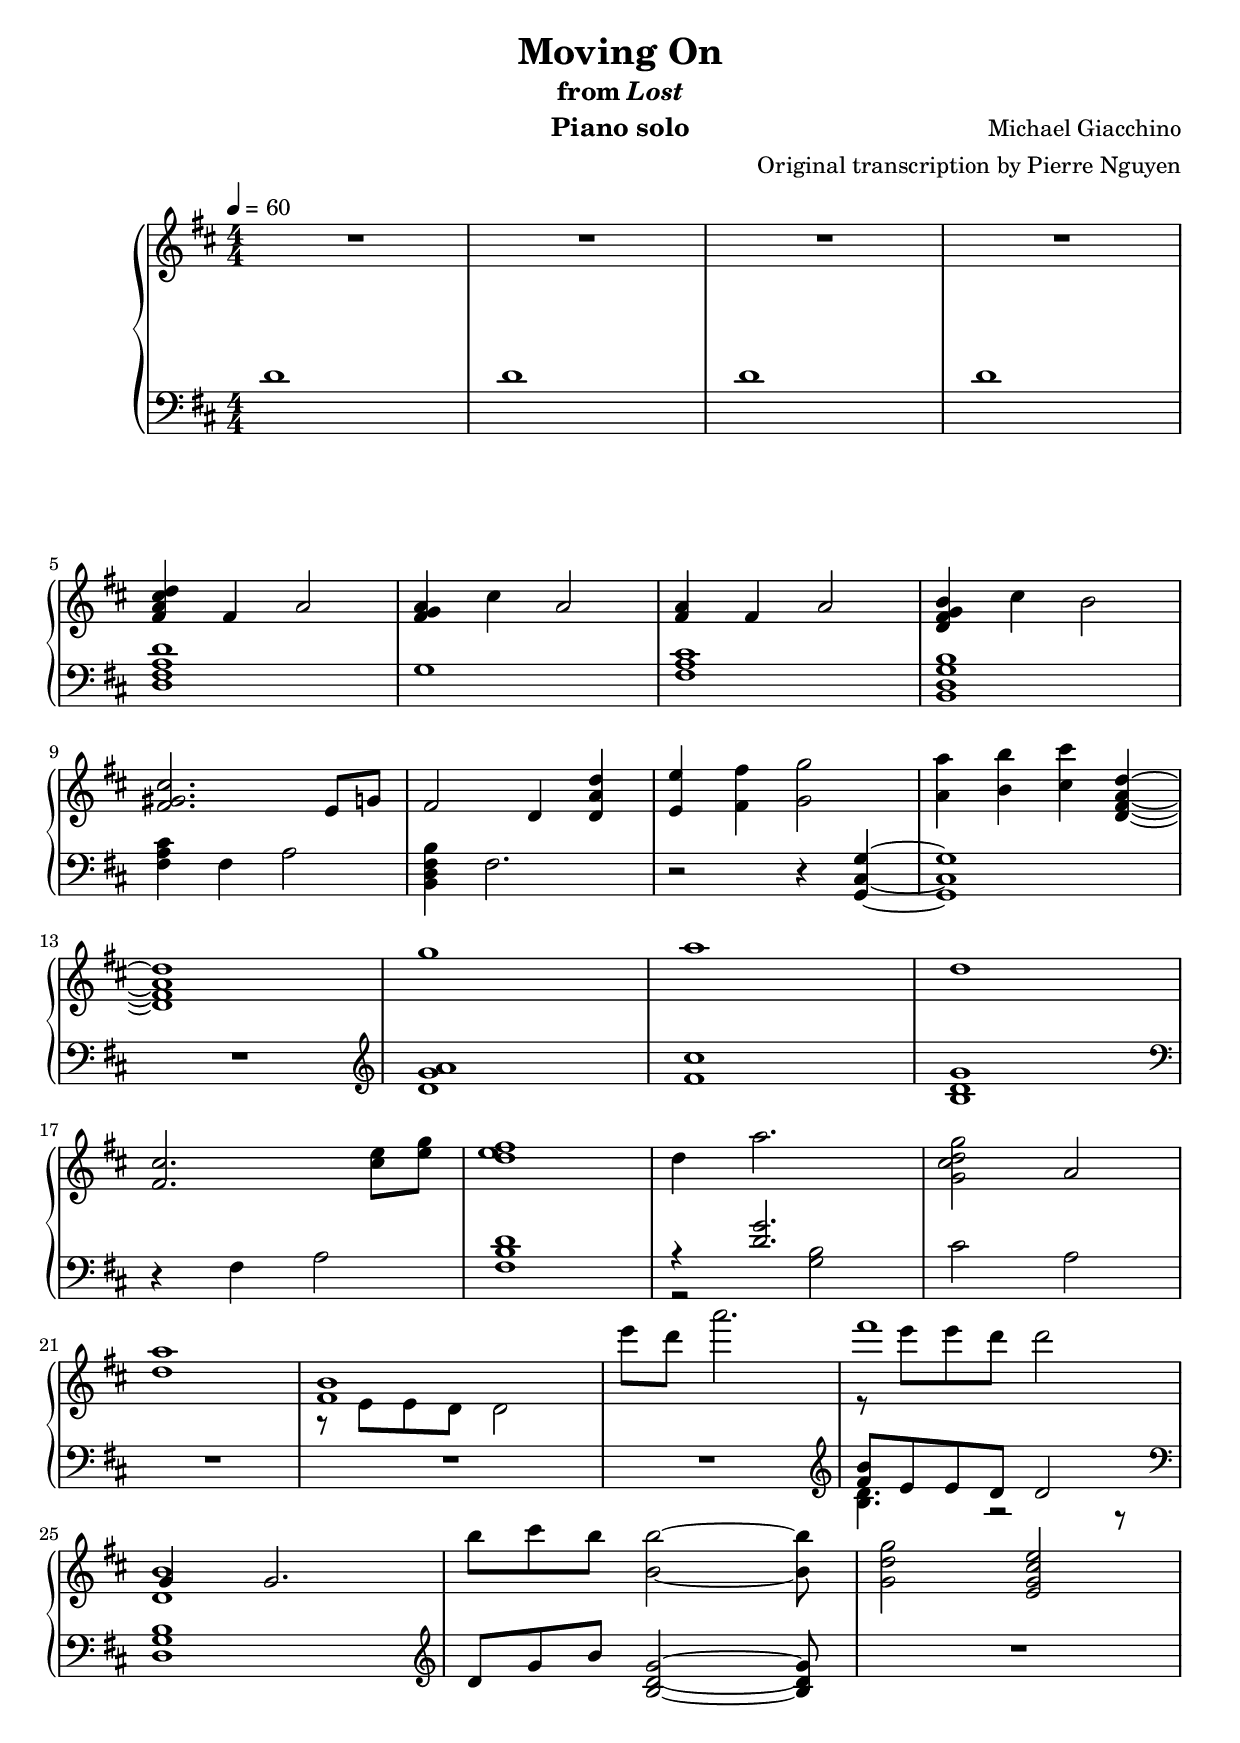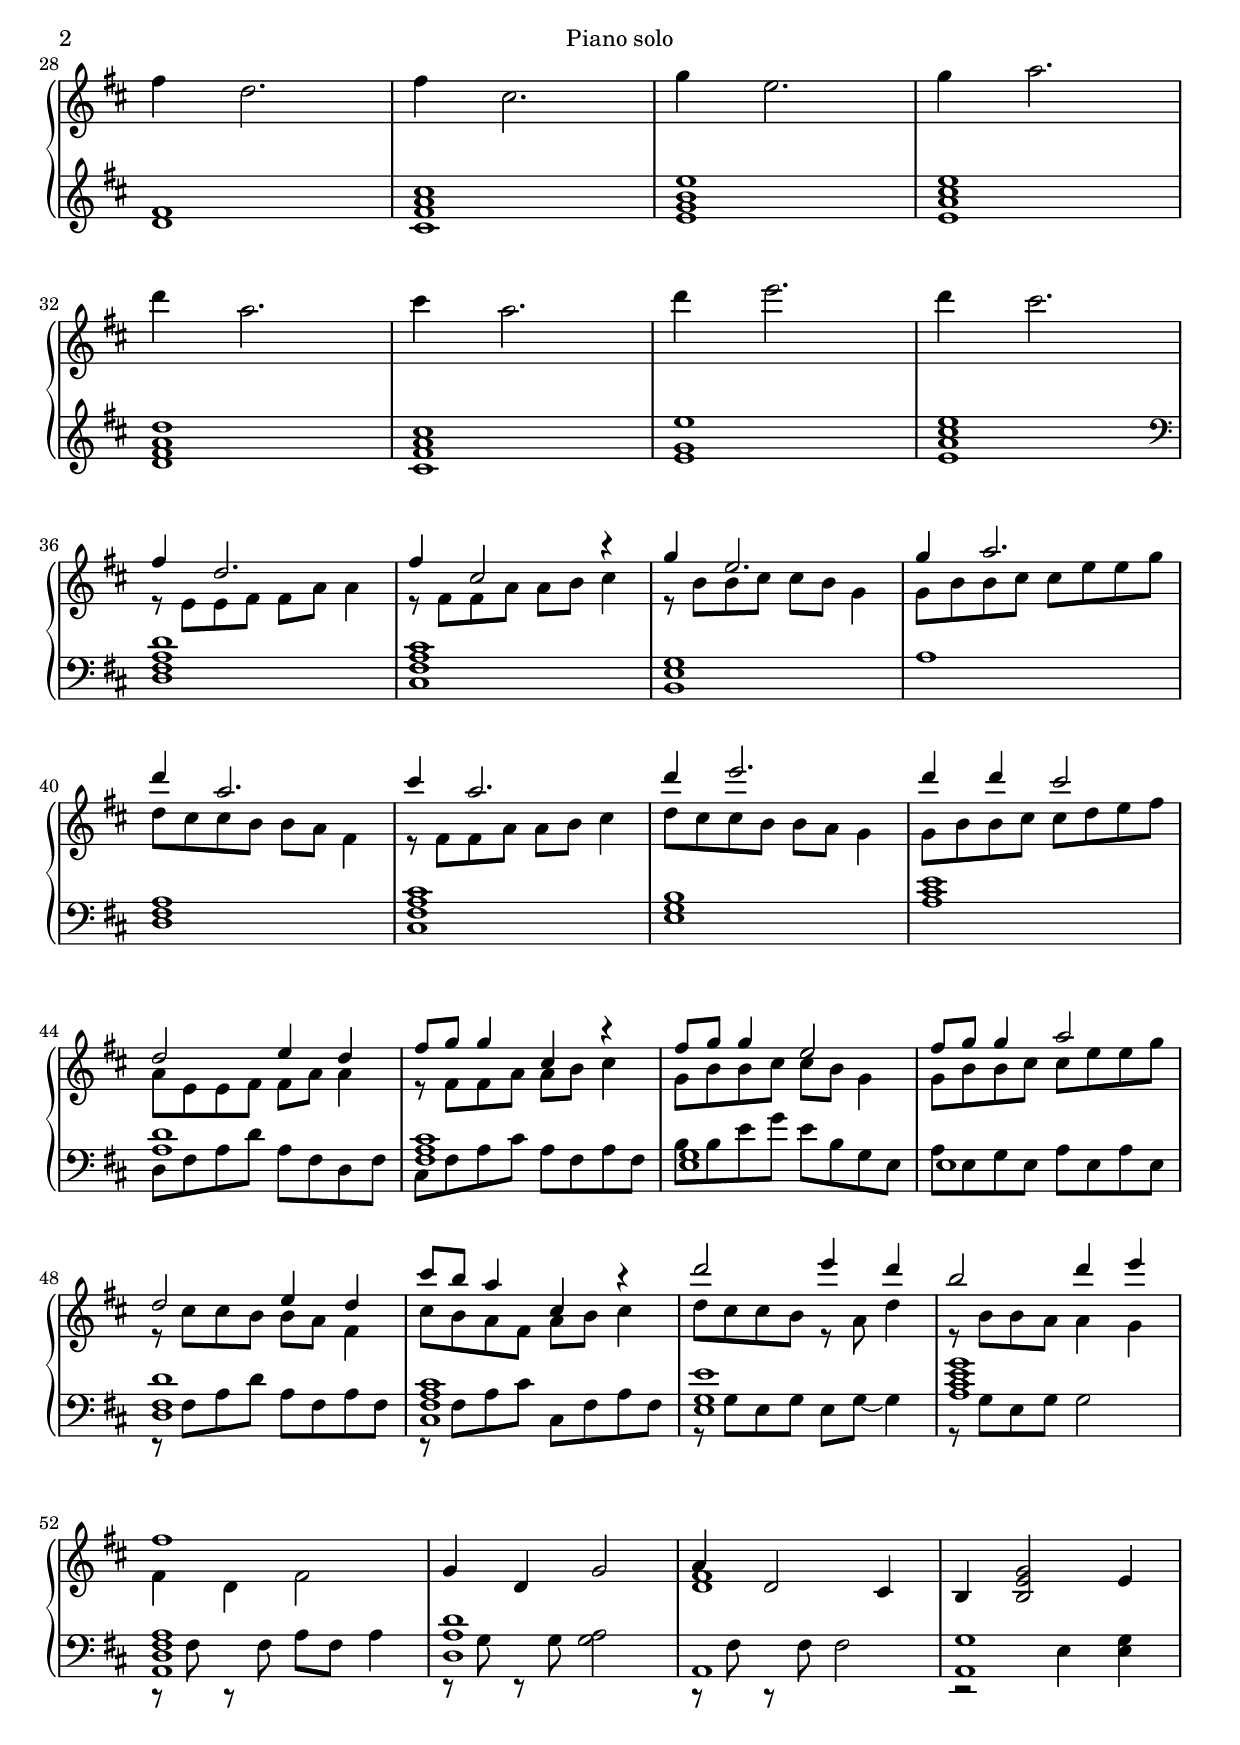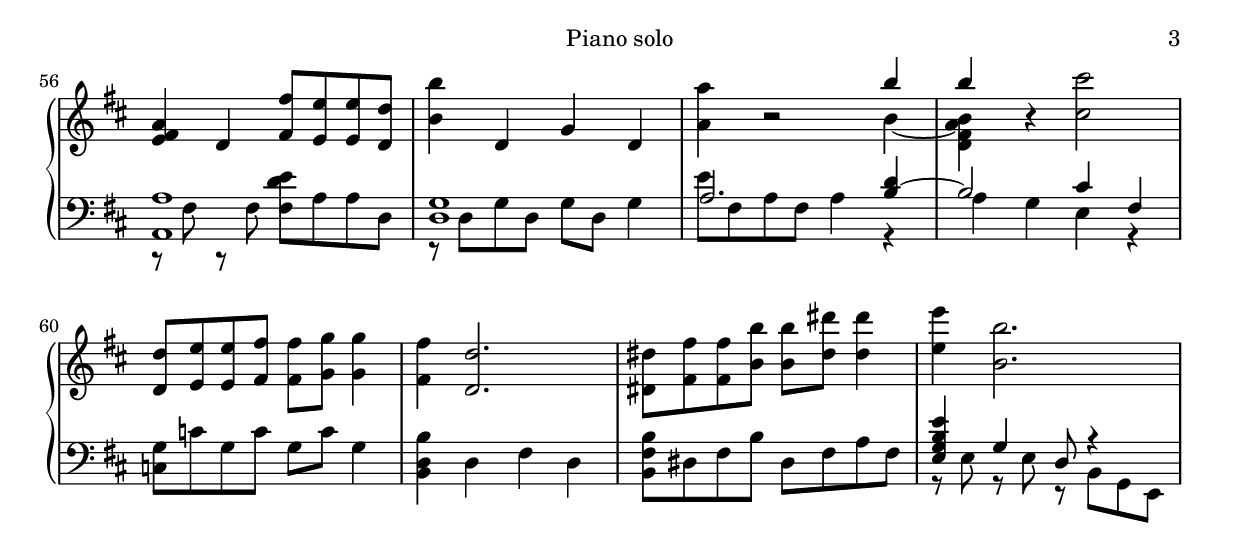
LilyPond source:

\version "2.12.2"

\header {
  title = "Moving On"
  subtitle = \markup { "from" \italic "Lost" }
  composer = "Michael Giacchino"
  instrument = "Piano solo"
  arranger = "Original transcription by Pierre Nguyen"
}

global = {
  \tempo 4 = 60
  \key d \major
  \time 4/4
  \numericTimeSignature
}

upper = \relative c' {
  \clef treble
  R1*4
  \break

  <fis a cis d>4 fis a2
  <fis g a>4 cis' a2
  <fis a>4 fis a2
  <d, fis g b>4 cis' b2
  \break

  <fis gis cis>2. e8 g
  fis2 d4 <d a' d>
  <e e'> <fis fis'> <g g'>2
  <a a'>4 <b b'> <cis cis'> <d, fis a d>~
  \break

  <d fis a d>1
  g'
  a
  d,
  \break

  <fis, cis'>2. <cis' e>8 <e g>
  <d e fis>1
  d4 a'2.
  <g, cis d g>2 a
  \break

  <d a'>1
  <<
    { <fis, b> }
  \\
    { r8 e e d d2 }
  >>
  e''8 d a'2.
  <<
    { fis1 }
  \\
    { r8 e e d d2 }
  >>
  \break

  <<
    { g,,4 g2. }
  \\
    { <d b'>1 }
  >>
  b''8 cis b <b, b'>2~ <b b'>8
  <g d' g>2 <e g cis e>
  \break

  fis'4 d2.
  fis4 cis2.
  g'4 e2.
  g4 a2.
  \break

  d4 a2.
  cis4 a2.
  d4 e2.
  d4 cis2.
  \break

  <<
    {
      fis,4 d2.
      fis4 cis2 r4
      g'4 e2.
      g4 a2.
      \break

      d4 a2.
      cis4 a2.
      d4 e2.
      d4 d cis2
      \break

      d,2 e4 d
      fis8 g g4 cis,4 r4
      fis8 g g4 e2
      fis8 g g4 a2
      \break

      d,2 e4 d
      cis'8 b a4 cis,4 r4
      d'2 e4 d
      b2 d4 e
      \break

      fis,1
    }
  \\
    {
      r8 e, e fis fis a a4
      r8 fis fis a a b cis4
      r8 b b cis cis b g4
      g8 b b cis cis e e g

      d cis cis b b a fis4
      r8 fis fis a a b cis4
      d8 cis cis b b a g4
      g8 b b cis cis d e fis

      a,8 e e fis fis a a4
      r8 fis fis a a b cis4
      g8 b b cis cis b g4
      g8 b b cis cis e e g

      r8 cis, cis b b a fis4
      cis'8 b a fis a b cis4
      d8 cis cis b r8 a d4
      r8 b b a a4 g

      fis d fis2
    }
  >>

  g4 d g2
  <<
    { a4 d,2 cis4 }
  \\
    { <d fis>1 }
  >>
  b4 <b e g>2 e4
  \break

  <e fis a>4 d <fis fis'>8 <e e'> <e e'> <d d'>
  <b' b'>4 d, g d
  <a' a'> r2
  <<
    {
      b'4 b4
    }
  \\
    {
      b,4~
      <d, fis a b>
    }
  >>
  r4 <cis' cis'>2
  \break

  <d, d'>8 <e e'> <e e'> <fis fis'> <fis fis'> <g g'> <g g'>4
  <fis fis'> <d d'>2.
  <dis dis'>8 <fis fis'> <fis fis'> <b b'> <b b'> <dis dis'> <dis dis'>4
  <e e'> <b b'>2.
  \break
}

lower = \relative c' {
  \clef bass
  d1
  d
  d
  d

  <d, fis a d>
  g1
  <fis a cis>
  <b, d g b>

  <fis' a cis>4 fis a2
  <b, d fis b>4 fis'2.
  r2 r4 <g, cis g'>~
  <g cis g'>1

  R1
  \clef treble
  <d'' g a>
  <fis cis'>
  <b, d g>
  \clef bass

  r4 fis a2
  <fis b d>1
  <<
    { r4 <d' g>2. }
  \\
    { r2 <g, b>2 }
  >>
  cis a

  R1*3
  \clef treble
  <<
    { <fis' b>8 e e d d2 }
  \\
    { <b d>4. r2 r8 }
  >>

  \clef bass
  <d, g b>1
  \clef treble
  d'8 g b <b, d g>2~ <b d g>8
  R1

  <d fis>1
  <cis fis a cis>
  <e g b e>
  <e a cis e>

  <d fis a d>
  <cis fis a cis>
  <e g e'>
  <e a cis e>
  \clef bass

  <d, fis a d>
  <cis fis a cis>
  <b e g>
  a'

  <d, fis a>
  <cis fis a cis>
  <e g b>
  <a cis e>

  <<
    {
      <a d>
      <fis a cis>
      <e g>
      e

      <d fis d'>
      <cis fis a cis>
      <e g e'>
      <a cis e g>

      <a, d fis a>
      <d a' d>
      a
      <a g'>

      <a a'>
      <d g>
      a'2. <b~ d>4
      b2 cis4 fis,
    }
  \\
    {
      d8 fis a d a fis d fis
      cis fis a cis a fis a fis
      b b e g e b g e
      a e g e a e a e

      r8 fis a d a fis a fis
      r8 fis a cis cis, fis a fis
      r8 g e g e g~ g4 % XXX
      r8 g e g g2

      r8 fis r8 fis a fis a4
      r8 g r8 g <g a>2
      r8 fis r8 fis fis2
      r2 e4 <e g>

      r8 fis8 r8 fis <fis d' e> a a d,
      r8 d g d g d g4
      e'8 fis, a fis a4 r4
      a g e r4
    }
  >>

  <c g'>8 c' g c g c g4
  <b, d b'> d fis d
  <b fis' b>8 dis fis b dis, fis a fis
  <<
    {
      <e g b e>4 g d8 r4
    }
  \\
    {
      r8 e r8 e r8 b g e
    }
  >>
}

dynamics = {
}

pedal = {
}

\score {
  \new PianoStaff = "PianoStaff_pf" <<
    \new Staff = "Staff_pfUpper" << \global \upper >>
    \new Dynamics = "Dynamics_pf" \dynamics
    \new Staff = "Staff_pfLower" << \global \lower >>
    \new Dynamics = "pedal" \pedal
  >>

  \layout {
    % define Dynamics context
    \context {
      \type "Engraver_group"
      \name Dynamics
      \alias Voice
      \consists "Output_property_engraver"
      \consists "Piano_pedal_engraver"
      \consists "Script_engraver"
      \consists "New_dynamic_engraver"
      \consists "Dynamic_align_engraver"
      \consists "Text_engraver"
      \consists "Skip_event_swallow_translator"
      \consists "Axis_group_engraver"

      pedalSustainStrings = #'("Ped." "*Ped." "*")
      pedalUnaCordaStrings = #'("una corda" "" "tre corde")
      \override DynamicLineSpanner #'Y-offset = #0
      \override TextScript #'font-shape = #'italic
      \override VerticalAxisGroup #'minimum-Y-extent = #'(-1 . 1)
    }
    % modify PianoStaff context to accept Dynamics context
    \context {
      \PianoStaff
      \accepts Dynamics
    }
  }
}

\score {
  \unfoldRepeats {
    \new PianoStaff = "PianoStaff_pf" <<
      \new Staff = "Staff_pfUpper" << \global \upper \dynamics \pedal >>
      \new Staff = "Staff_pfLower" << \global \lower \dynamics \pedal >>
    >>
  }
  \midi { }
}
